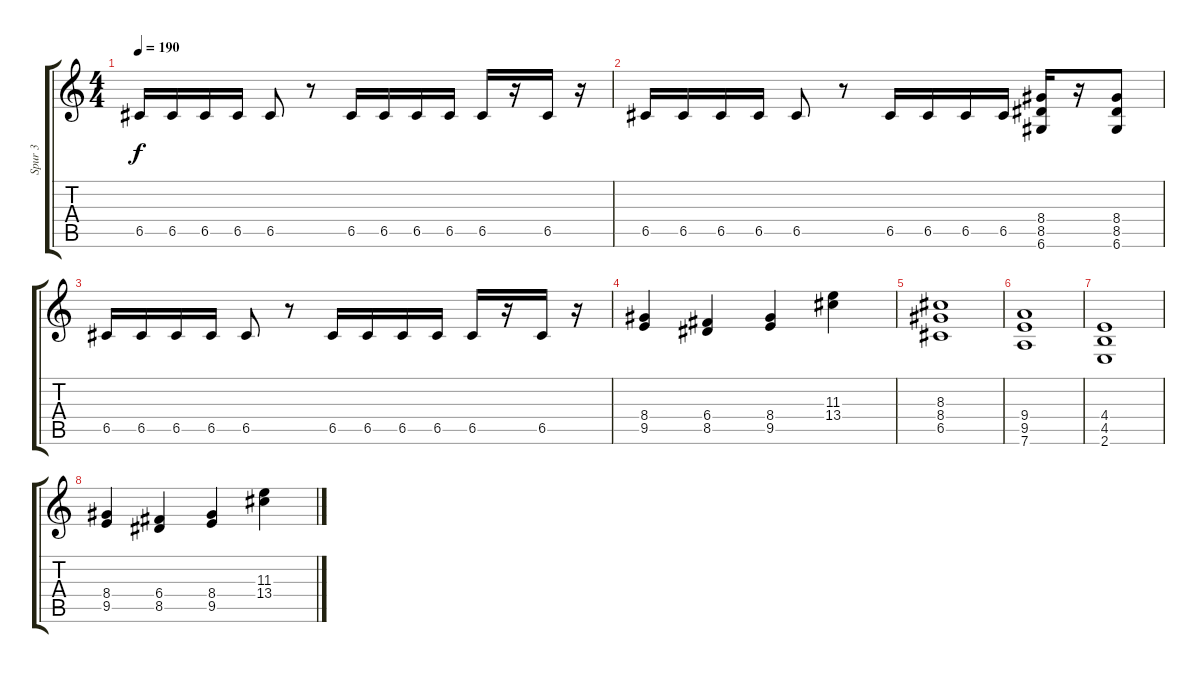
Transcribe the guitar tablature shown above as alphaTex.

\track ("Spur 3" "Spur 3") {instrument distortionguitar}
\staff {score tabs}
\tuning (D4 A3 F3 C3 G2 D2) {hide}
\ts (4 4)
\tempo 190
\clef g2
\ks c
6.5.16{dy f} 6.5.16 6.5.16 6.5.16 6.5.8 r.8 6.5.16 6.5.16 6.5.16 6.5.16 6.5.16 r.16 6.5.16 r.16 |
6.5.16 6.5.16 6.5.16 6.5.16 6.5.8 r.8 6.5.16 6.5.16 6.5.16 6.5.16 (8.4 8.5 6.6).16 r.16 (8.4 8.5 6.6).8 |
6.5.16 6.5.16 6.5.16 6.5.16 6.5.8 r.8 6.5.16 6.5.16 6.5.16 6.5.16 6.5.16 r.16 6.5.16 r.16 |
(8.4 9.5).4 (6.4 8.5).4 (8.4 9.5).4 (11.3 13.4).4 |
(8.3 8.4 6.5).1 |
(9.4 9.5 7.6).1 |
(4.4 4.5 2.6).1 |
(8.4 9.5).4 (6.4 8.5).4 (8.4 9.5).4 (11.3 13.4).4
